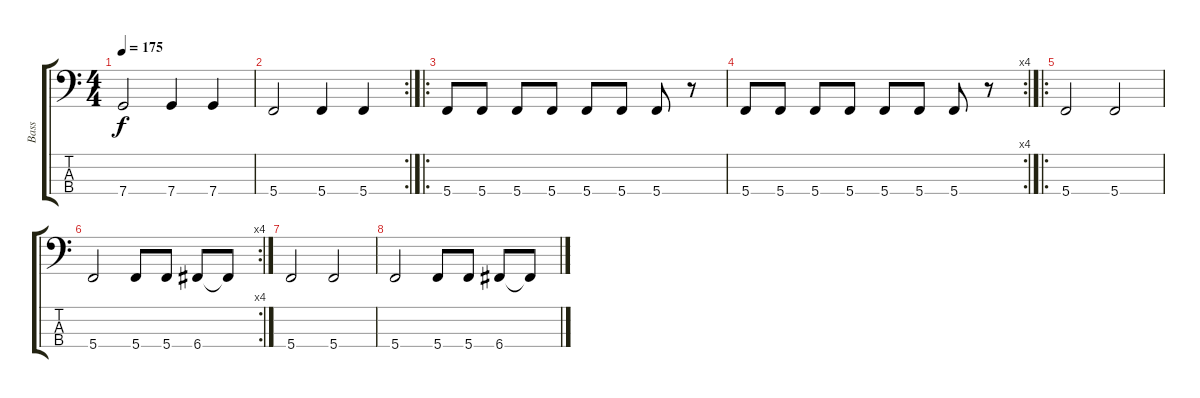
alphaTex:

\track ("Bass" "Bass") {instrument electricbasspick}
\staff {score tabs}
\tuning (F2 C2 G1 C1) {hide}
\ts (4 4)
\tempo 175
\clef f4
\ks c
7.4.2{dy f} 7.4.4 7.4.4 |
\rc 2
5.4.2 5.4.4 5.4.4 |
\ro
5.4.8 5.4.8 5.4.8 5.4.8 5.4.8 5.4.8 5.4.8 r.8 |
\rc 4
5.4.8 5.4.8 5.4.8 5.4.8 5.4.8 5.4.8 5.4.8 r.8 |
\ro
5.4.2 5.4.2 |
\rc 4
5.4.2 5.4.8 5.4.8 6.4.8 6.4{t}.8 |
5.4.2 5.4.2 |
5.4.2 5.4.8 5.4.8 6.4.8 6.4{t}.8
